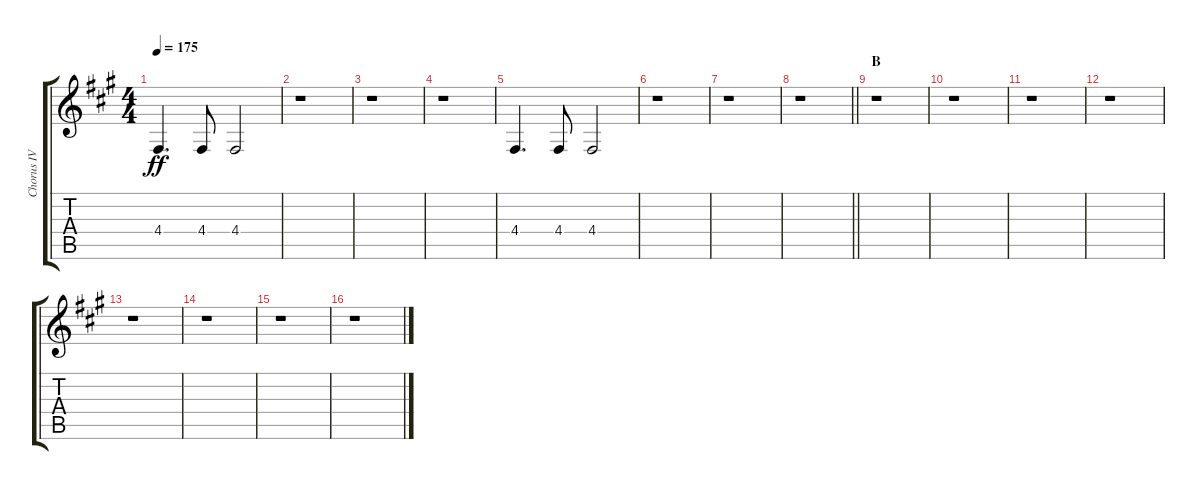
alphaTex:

\track ("Chorus IV" "Chorus IV") {instrument voiceoohs}
\staff {score tabs}
\tuning (E4 B3 G3 D3 A2 E2) {hide}
\ts (4 4)
\tempo 175
\clef g2
\ks a
4.4.4{d dy ff} 4.4.8 4.4.2 |
r.1 |
r.1 |
r.1 |
4.4.4{d} 4.4.8 4.4.2 |
r.1 |
r.1 |
\barLineRight lightlight
r.1 |
\section ("" "B")
r.1 |
r.1 |
r.1 |
r.1 |
r.1 |
r.1 |
r.1 |
r.1
